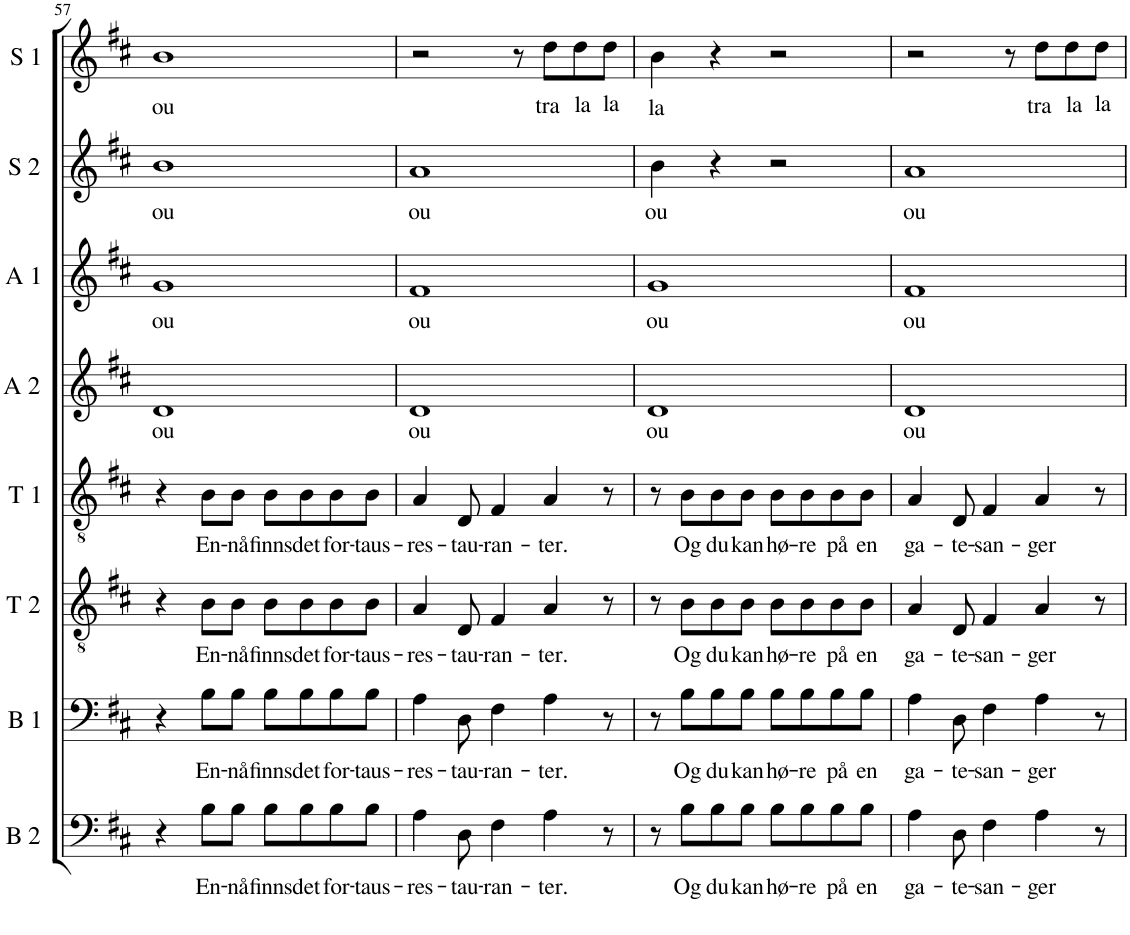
**kern	**text	**kern	**text	**kern	**text	**kern	**text	**kern	**text	**kern	**text	**kern	**text	**kern	**text
*part8	*part8	*part7	*part7	*part6	*part6	*part5	*part5	*part4	*part4	*part3	*part3	*part2	*part2	*part1	*part1
*staff8	*staff8	*staff7	*staff7	*staff6	*staff6	*staff5	*staff5	*staff4	*staff4	*staff3	*staff3	*staff2	*staff2	*staff1	*staff1
*I"Bass 2	*	*I"Bass 1	*	*I"Tenor 2	*	*I"Tenor 1	*	*I"Alt 2	*	*I"Alt 1	*	*I"Sopran 2	*	*I"Sopran 1	*
*I'B 2	*	*I'B 1	*	*I'T 2	*	*I'T 1	*	*I'A 2	*	*I'A 1	*	*I'S 2	*	*I'S 1	*
!!LO:PB:g=z
*clefF4	*	*clefF4	*	*clefGv2	*	*clefGv2	*	*clefG2	*	*clefG2	*	*clefG2	*	*clefG2	*
*k[f#c#]	*	*k[f#c#]	*	*k[f#c#]	*	*k[f#c#]	*	*k[f#c#]	*	*k[f#c#]	*	*k[f#c#]	*	*k[f#c#]	*
*M4/4	*	*M4/4	*	*M4/4	*	*M4/4	*	*M4/4	*	*M4/4	*	*M4/4	*	*M4/4	*
=57	=57	=57	=57	=57	=57	=57	=57	=57	=57	=57	=57	=57	=57	=57	=57
!	!	!	!	!	!	!	!	!	!LO:LY:b	!	!LO:LY:b	!	!LO:LY:b	!	!LO:LY:b
4r	.	4r	.	4r	.	4r	.	1d	ou	1g	ou	1b	ou	1b	ou
!	!LO:LY:b	!	!LO:LY:b	!	!LO:LY:b	!	!LO:LY:b	!	!	!	!	!	!	!	!
8B\L	En-	8B\L	En-	8B\L	En-	8B\L	En-	.	.	.	.	.	.	.	.
!	!LO:LY:b	!	!LO:LY:b	!	!LO:LY:b	!	!LO:LY:b	!	!	!	!	!	!	!	!
8B\J	-nå	8B\J	-nå	8B\J	-nå	8B\J	-nå	.	.	.	.	.	.	.	.
!	!LO:LY:b	!	!LO:LY:b	!	!LO:LY:b	!	!LO:LY:b	!	!	!	!	!	!	!	!
8B\L	finns	8B\L	finns	8B\L	finns	8B\L	finns	.	.	.	.	.	.	.	.
!	!LO:LY:b	!	!LO:LY:b	!	!LO:LY:b	!	!LO:LY:b	!	!	!	!	!	!	!	!
8B\	det	8B\	det	8B\	det	8B\	det	.	.	.	.	.	.	.	.
!	!LO:LY:b	!	!LO:LY:b	!	!LO:LY:b	!	!LO:LY:b	!	!	!	!	!	!	!	!
8B\	for-	8B\	for-	8B\	for-	8B\	for-	.	.	.	.	.	.	.	.
!	!LO:LY:b	!	!LO:LY:b	!	!LO:LY:b	!	!LO:LY:b	!	!	!	!	!	!	!	!
8B\J	-taus-	8B\J	-taus-	8B\J	-taus-	8B\J	-taus-	.	.	.	.	.	.	.	.
=58	=58	=58	=58	=58	=58	=58	=58	=58	=58	=58	=58	=58	=58	=58	=58
!	!LO:LY:b	!	!LO:LY:b	!	!LO:LY:b	!	!LO:LY:b	!	!LO:LY:b	!	!LO:LY:b	!	!LO:LY:b	!	!
4A\	-res-	4A\	-res-	4A/	-res-	4A/	-res-	1d	ou	1f#	ou	1a	ou	2r	.
!	!LO:LY:b	!	!LO:LY:b	!	!LO:LY:b	!	!LO:LY:b	!	!	!	!	!	!	!	!
8D\	-tau-	8D\	-tau-	8D/	-tau-	8D/	-tau-	.	.	.	.	.	.	.	.
!	!LO:LY:b	!	!LO:LY:b	!	!LO:LY:b	!	!LO:LY:b	!	!	!	!	!	!	!	!
4F#\	-ran-	4F#\	-ran-	4F#/	-ran-	4F#/	-ran-	.	.	.	.	.	.	.	.
.	.	.	.	.	.	.	.	.	.	.	.	.	.	8r	.
!	!LO:LY:b	!	!LO:LY:b	!	!LO:LY:b	!	!LO:LY:b	!	!	!	!	!	!	!	!LO:LY:b
4A\	-ter.	4A\	-ter.	4A/	-ter.	4A/	-ter.	.	.	.	.	.	.	8dd\L	tra
!	!	!	!	!	!	!	!	!	!	!	!	!	!	!	!LO:LY:b
.	.	.	.	.	.	.	.	.	.	.	.	.	.	8dd\	la
!	!	!	!	!	!	!	!	!	!	!	!	!	!	!	!LO:LY:b
8r	.	8r	.	8r	.	8r	.	.	.	.	.	.	.	8dd\J	la
=59	=59	=59	=59	=59	=59	=59	=59	=59	=59	=59	=59	=59	=59	=59	=59
!	!	!	!	!	!	!	!	!	!LO:LY:b	!	!LO:LY:b	!	!LO:LY:b	!	!LO:LY:b
8r	.	8r	.	8r	.	8r	.	1d	ou	1g	ou	4b\	ou	4b\	la
!	!LO:LY:b	!	!LO:LY:b	!	!LO:LY:b	!	!LO:LY:b	!	!	!	!	!	!	!	!
8B\L	Og	8B\L	Og	8B\L	Og	8B\L	Og	.	.	.	.	.	.	.	.
!	!LO:LY:b	!	!LO:LY:b	!	!LO:LY:b	!	!LO:LY:b	!	!	!	!	!	!	!	!
8B\	du	8B\	du	8B\	du	8B\	du	.	.	.	.	4r	.	4r	.
!	!LO:LY:b	!	!LO:LY:b	!	!LO:LY:b	!	!LO:LY:b	!	!	!	!	!	!	!	!
8B\J	kan	8B\J	kan	8B\J	kan	8B\J	kan	.	.	.	.	.	.	.	.
!	!LO:LY:b	!	!LO:LY:b	!	!LO:LY:b	!	!LO:LY:b	!	!	!	!	!	!	!	!
8B\L	hø-	8B\L	hø-	8B\L	hø-	8B\L	hø-	.	.	.	.	2r	.	2r	.
!	!LO:LY:b	!	!LO:LY:b	!	!LO:LY:b	!	!LO:LY:b	!	!	!	!	!	!	!	!
8B\	-re	8B\	-re	8B\	-re	8B\	-re	.	.	.	.	.	.	.	.
!	!LO:LY:b	!	!LO:LY:b	!	!LO:LY:b	!	!LO:LY:b	!	!	!	!	!	!	!	!
8B\	på	8B\	på	8B\	på	8B\	på	.	.	.	.	.	.	.	.
!	!LO:LY:b	!	!LO:LY:b	!	!LO:LY:b	!	!LO:LY:b	!	!	!	!	!	!	!	!
8B\J	en	8B\J	en	8B\J	en	8B\J	en	.	.	.	.	.	.	.	.
=60	=60	=60	=60	=60	=60	=60	=60	=60	=60	=60	=60	=60	=60	=60	=60
!	!LO:LY:b	!	!LO:LY:b	!	!LO:LY:b	!	!LO:LY:b	!	!LO:LY:b	!	!LO:LY:b	!	!LO:LY:b	!	!
4A\	ga-	4A\	ga-	4A/	ga-	4A/	ga-	1d	ou	1f#	ou	1a	ou	2r	.
!	!LO:LY:b	!	!LO:LY:b	!	!LO:LY:b	!	!LO:LY:b	!	!	!	!	!	!	!	!
8D\	-te-	8D\	-te-	8D/	-te-	8D/	-te-	.	.	.	.	.	.	.	.
!	!LO:LY:b	!	!LO:LY:b	!	!LO:LY:b	!	!LO:LY:b	!	!	!	!	!	!	!	!
4F#\	-san-	4F#\	-san-	4F#/	-san-	4F#/	-san-	.	.	.	.	.	.	.	.
.	.	.	.	.	.	.	.	.	.	.	.	.	.	8r	.
!	!LO:LY:b	!	!LO:LY:b	!	!LO:LY:b	!	!LO:LY:b	!	!	!	!	!	!	!	!LO:LY:b
4A\	-ger	4A\	-ger	4A/	-ger	4A/	-ger	.	.	.	.	.	.	8dd\L	tra
!	!	!	!	!	!	!	!	!	!	!	!	!	!	!	!LO:LY:b
.	.	.	.	.	.	.	.	.	.	.	.	.	.	8dd\	la
!	!	!	!	!	!	!	!	!	!	!	!	!	!	!	!LO:LY:b
8r	.	8r	.	8r	.	8r	.	.	.	.	.	.	.	8dd\J	la
=	=	=	=	=	=	=	=	=	=	=	=	=	=	=	=
*-	*-	*-	*-	*-	*-	*-	*-	*-	*-	*-	*-	*-	*-	*-	*-
